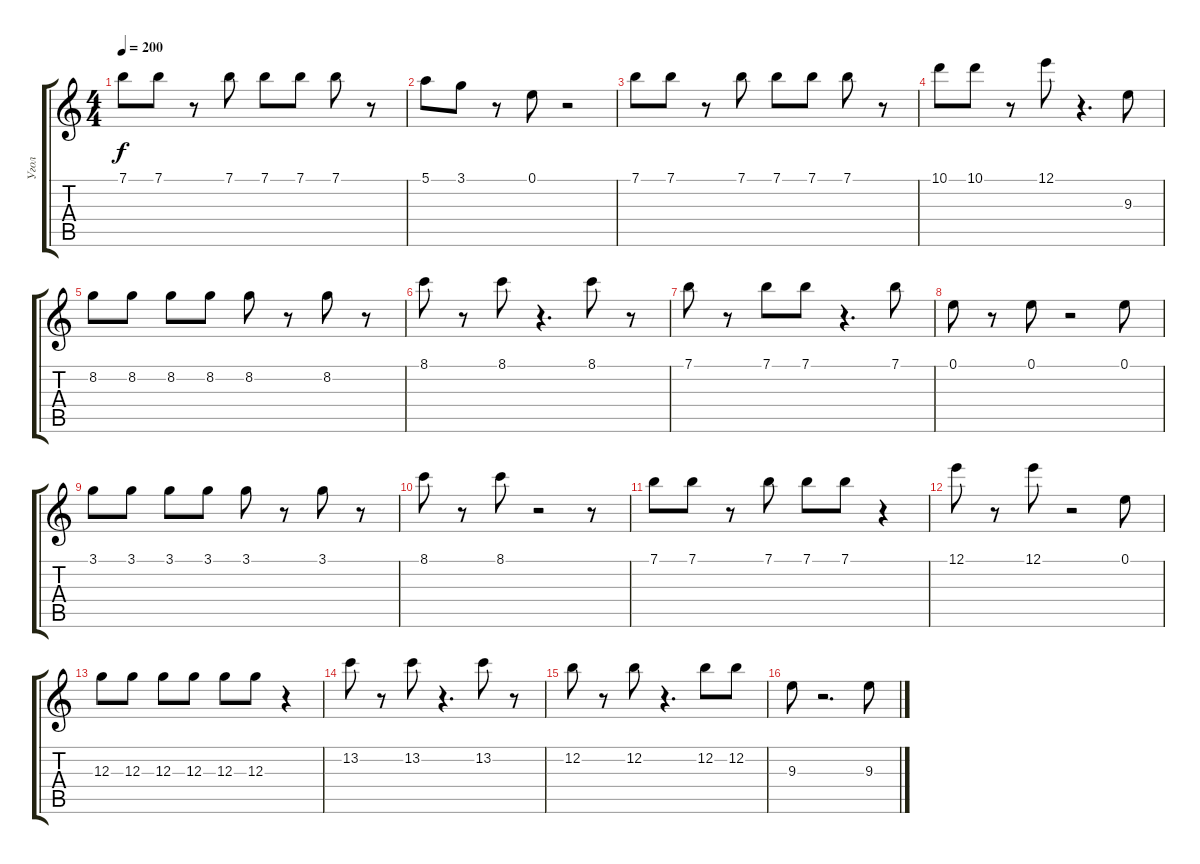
\track ("Угол" "Угол") {instrument electricguitarmuted}
\staff {score tabs}
\tuning (E4 B3 G3 D3 A2 E2) {hide}
\ts (4 4)
\tempo 200
\clef g2
\ks c
7.1.8{dy f} 7.1.8 r.8 7.1.8 7.1.8 7.1.8 7.1.8 r.8 |
5.1.8 3.1.8 r.8 0.1.8 r.2 |
7.1.8 7.1.8 r.8 7.1.8 7.1.8 7.1.8 7.1.8 r.8 |
10.1.8 10.1.8 r.8 12.1.8 r.4{d} 9.3.8 |
8.2.8 8.2.8 8.2.8 8.2.8 8.2.8 r.8 8.2.8 r.8 |
8.1.8 r.8 8.1.8 r.4{d} 8.1.8 r.8 |
7.1.8 r.8 7.1.8 7.1.8 r.4{d} 7.1.8 |
0.1.8 r.8 0.1.8 r.2 0.1.8 |
3.1.8 3.1.8 3.1.8 3.1.8 3.1.8 r.8 3.1.8 r.8 |
8.1.8 r.8 8.1.8 r.2 r.8 |
7.1.8 7.1.8 r.8 7.1.8 7.1.8 7.1.8 r.4 |
12.1.8 r.8 12.1.8 r.2 0.1.8 |
12.3.8 12.3.8 12.3.8 12.3.8 12.3.8 12.3.8 r.4 |
13.2.8 r.8 13.2.8 r.4{d} 13.2.8 r.8 |
12.2.8 r.8 12.2.8 r.4{d} 12.2.8 12.2.8 |
9.3.8 r.2{d} 9.3.8
